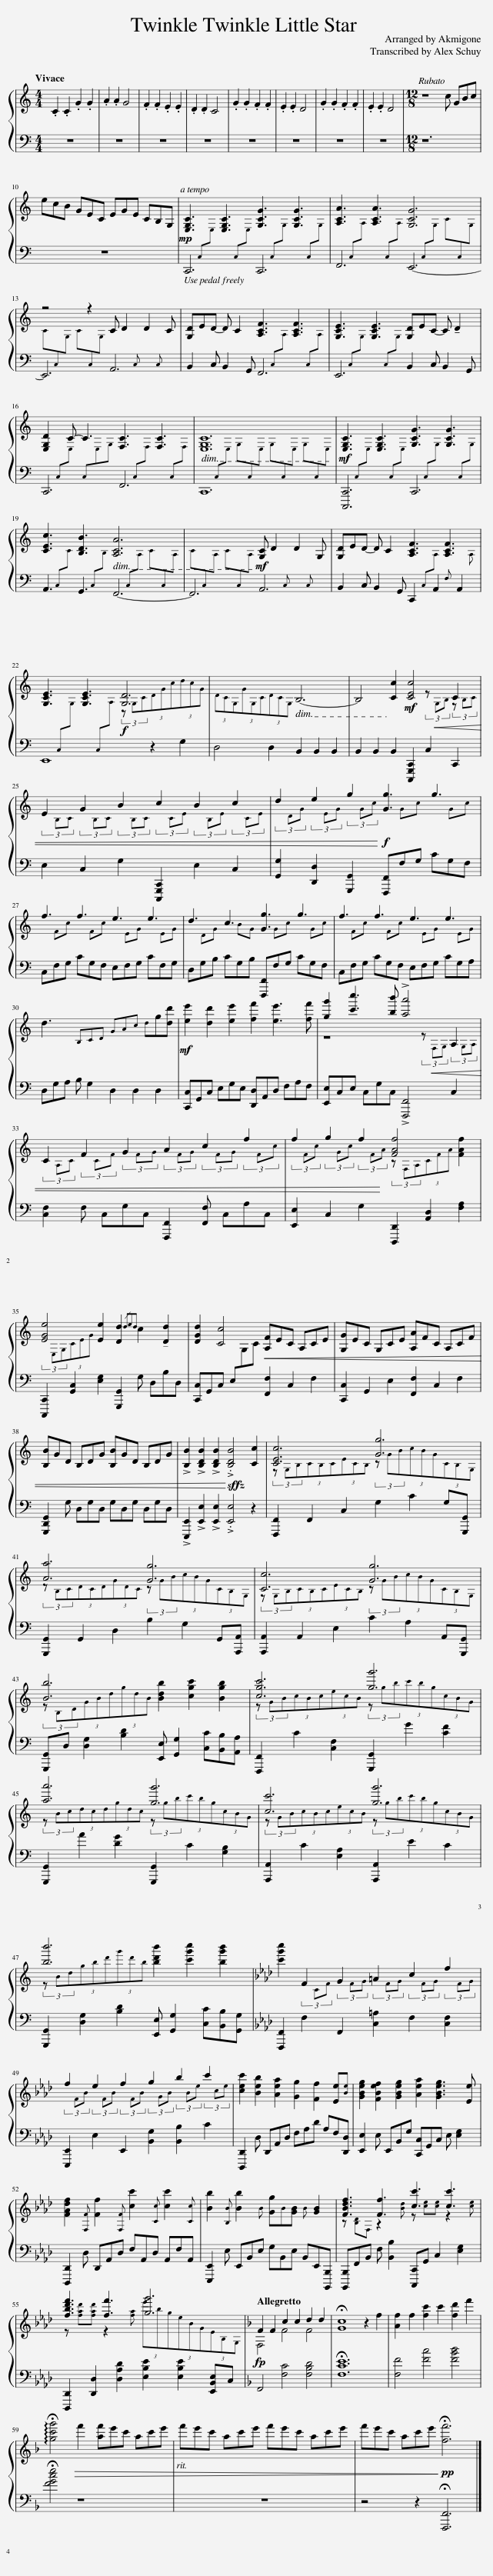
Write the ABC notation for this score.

X:1
%%score { ( 1 3 ) | 2 }
L:1/8
Q:1/4=172
M:4/4
I:linebreak $
K:C
V:1 treble
V:3 treble
V:2 bass
V:1
 .C2 .C2 .G2 .G2 | .A2 .A2 G4 | .F2 .F2 .E2 .E2 | .D2 .D2 C4 | .G2 .G2 .F2 .F2 | %5
 .E2 .E2 D4 | .G2 .G2 .F2 .F2 | .E2 .E2 D4 |[M:12/8] z8 c GBc |$ ecB GEC EGE CB,G, | %10
!mp! [E,G,C]3 [E,G,C]3 [G,CG]3 [G,CG]3 | [A,CA]3 [A,CA]3 [G,CG]6 |$ z4 z2 C D2 D2 C | [G,D]ED- D C2 [A,CF]3 [A,CF]3 | [G,CE]3 [G,CE]3 [G,D]EC- C !tenuto!D2 |$ %15
 [E,G,D]2 C- C3 [F,C]3 [F,C]3 | [E,G,C]12 |!mf! [E,G,C]3 [E,G,C]3 [G,CG]3 [G,CG]3 |$ [CEc]3 [B,DB]3 [A,CA]6 | x4 x2!mf! [G,C] D2 D2 G, | %20
 [G,D]ED- D C2 [A,CF]3 [A,CF]3 |$ [G,CE]3 [G,CE]3!f! [G,D]6 | x4 x2 B,6- | B,4 [Cc]2!mf! [CEc]4 C2 |$ E2 G2 B2 c2 B2 c2 | %25
 d2 e2 g2!f! [Gg]3 g3 |$ f3 f3 e3 e3 | d3 c3 [Gg]3 g3 | f3 f3 e3 e3 |$ d3 B,CD GAc dg[dd'] | %30
!mf! [ee']2 [dd']2 [ee']2 [ff']2 [ee']3 [ff'] | [gg']2 [c'c'']3 [bb'] !>![aa']4 A,2 |$ C2 F2 G2 A2 c2 f2 | f2 g2 f2 [FAf]4 [FAf]2 |$ [EGe]4 [Ee]2 [Dd]2{/ded} c2 !tenuto![Dd]2 | %35
 [DGd]2 [Cc]4!<(! [A,F]EC A,CE | [G,G]EC G,CE [A,A]FC A,CF |$ [B,B]GD B,DG [B,B]GD B,DG | !>![B,B]2 !>![B,DB]2 !>![B,DB]2 .[B,DB]4!<)!!ff! [Cc]2 | [CEc]6 [Gg]6 |$ %40
 [Aa]6 [Gg]6 | [Cc]6 [Gg]6 |$ [Bb]6 [Bdb]2 [cgc']2 [Bgb]2 | [cgc']6 [gg']6 |$ [aa']6 [gg']6 | %45
 [cc']6 [gg']6 |$ [bb']6 [bd'b']2 [c'g'c'']2 [bg'b']2 |[K:Ab] [c'g'c'']2 F2 G2 =A2 c2 f2 |$ f2 e2 f2 g2 b2 c'2 | [cec']2 [Beb]2 [Aea]2 [Gg]2 [Ff]2 [Ee][Be] | %50
 [GBeg]2 [FBef]2 [GBeg]2 [Aea]2 [GBeg]3 [Ee] |$ [FAdf]2 [F,F] [Ff]2 [F,F] [cc']2 [Cc] [cc']2 [Cc] | [Bb]2 [B,B] [Bb]2 B [Gg]B[GB] B [GB]2 | [FBdf]3 [Ff]3 [cc']3 [cc']3 |$ [fbd'f']3 [ff']3 [gg']6 | %55
[K:F][Q:1/4=116] F2 F2 c2 c2 d2 d2 | !fermata![Gc]8 z2 f2 | [Af]2 f2 [fc']2 c'2 [fd']2 f'2 |$ !arpeggio!!fermata![gc'g']4!>(! f'2 [af']e'c' ac'e' | f'e'c' ac'e' f'e'c' ac'e' | %60
 f'e'c' ac'e' !fermata![ff']6!>)!!pp! |] %61
V:2
 z8 | z8 | z8 | z8 | z8 | %5
 z8 | z8 | z8 |[M:12/8] z12 |$ z12 | %10
 C,,6 C,,6 | F,,6 E,,6- |$ E,,6 A,,6 | B,,2 C, B,,2 G,, F,,6 | E,,6 B,,2 C, B,,2 G,, |$ %15
 C,,6 F,,6 | C,,12 | [C,,,C,,]6 C,,6 |$ A,,3 G,,3 F,,6- | F,,6 A,,6 | %20
 B,,2 C, B,,2 G,, C,,2 A,,2 A,,2 |$ E,,8 z2 G,2 | D,4 D,2 B,,2 B,,2 B,,2 | B,,2 B,,2 B,,2 [C,,,G,,,C,,]2 C,2 C,,2 |$ E,2 C,2 G,2 [C,,,G,,,C,,]2 E,2 C,2 | %25
 [G,,G,]2 [D,,D,]2 [G,,,G,,]2 [F,,,F,,]F,G, CG,F, |$ C,F,G, CG,F, E,F,G, CF,G, | D,G,B, CG,B, [F,,,F,,]F,G, CG,F, | C,F,G, CG,F, E,F,G, CG,A, |$ D,G,A, B, G,2 D,2 D,2 D,2 | %30
 [C,,C,]G,,C, E,G,E, [D,,D,]A,,D, F,A,F, | [E,,E,]C,E, C,G,C, !>![F,,,F,,]4 C,2 |$ [C,F,]2 F, C,G,C, [F,,,F,,]2 [F,,F,] C,A,C, | [E,,E,]2 C,2 G,2 [D,,,D,,]2 [A,,D,]2 [F,A,]2 |$ [C,,,C,,]2 [G,,C,]2 [E,G,]2 [G,,,G,,]2 G, D,B,D, | %35
 [C,,C,]G,,C, x2 x [F,,F,]2 C,2 F,2 | [C,,C,]2 G,,2 E,2 [F,,F,]2 C,2 F,2 |$ [G,,,D,,G,,]2 G, D,G,D, G,D,G, D,G,D, | !>![E,,,E,,]2 !>![E,,E,]2 !>![E,,E,]2 .[E,,E,]4 z2 | [F,,,F,,]2 F,,2 C,2 G,2 C2 G,[G,,,G,,] |$ %40
 [G,,,G,,]2 G,,2 D,2 B,2 G,2 G,,[A,,,A,,] | [A,,,A,,]2 A,,2 E,2 C2 A,2 A,,[G,,,G,,] |$ [G,,,G,,]D, [D,G,]2 [B,D]2 [E,,E,] [G,,G,]2 [C,C][B,,B,][A,,A,] | [F,,,F,,]2 C2 [C,F,]2 [G,,,G,,]2 G2 [CF]2 |$ [G,,,G,,]2 A2 [DG]2 [G,,,G,,]2 C2 [G,B,]2 | %45
 [A,,,A,,]2 C2 [E,A,]2 [A,,,A,,]2 E2 C2 |$ [G,,,G,,]2 [D,G,]2 [B,D]2 [E,,E,] [G,,G,]2 [C,C][B,,B,][G,,G,] |[K:Ab] [F,,,F,,]2 F,2 F,,2 [C,=A,]2 F,2 [C,F,]2 |$ [E,,,E,,]2 E,2 E,,2 [B,,G,]2 [B,,B,]2 C2 | [D,,,D,,]2 D, D,,A,,D, F,A,D A,F,[D,,D,] | %50
 [E,,E,]2 E, E,,B,,G, [C,,C,]G,,C, E, [E,G,]2 |$ [D,,,D,,]2 D, D,,A,,D, F,A,,D, A,,F,A,, | [E,,,E,,]2 E, E,,B,,E, G,B,,E, B,,E,,[B,,,,B,,,] | [B,,,,B,,,]F,,B,, F, [B,,B,]2 [C,,,C,,]G,, C,2 [E,G,]2 |$ [D,,,D,,]2 [D,,D,]2 [D,A,D]2 [E,B,E]2 [E,B,E]2 [E,,B,,E,]C, | %55
[K:F] F,,4 [F,C]4 [F,B,D]4 | !fermata![F,CE]12 | [F,F]4 [Fc]4 [FBd]4 |$ !fermata![FGce]4 z8 | z12 | %60
 z4 z2 !fermata![F,,,F,,]6 |] %61
V:3
 x8 | x8 | x8 | x8 | x8 | %5
 x8 | x8 | x8 |[M:12/8] x12 |$ x12 | %10
 x[I:staff +1] C,[I:staff -1]E, x[I:staff +1] C,[I:staff -1]E, x[I:staff +1] C,[I:staff -1]G, x[I:staff +1] C,[I:staff -1]G, | x[I:staff +1] C,[I:staff -1]A, x[I:staff +1] C,[I:staff -1]A, x[I:staff +1] C,[I:staff -1]G, C[I:staff +1]C,[I:staff -1]G, |$ C[I:staff +1]C,[I:staff -1]G, C[I:staff +1]C,[I:staff -1]G, x2[I:staff +1] C,[I:staff -1] x[I:staff +1] C,[I:staff -1] x | x4 x2 x[I:staff +1] C,[I:staff -1]A, x[I:staff +1] C,[I:staff -1]A, | x[I:staff +1] C,[I:staff -1]G, x[I:staff +1] C,[I:staff -1]G, x6 |$ %15
 x[I:staff +1] C,[I:staff -1]E,[I:staff +1] C,[I:staff -1]E,G, x[I:staff +1] C,[I:staff -1]F, x[I:staff +1] C,[I:staff -1]F, | x[I:staff +1] C,[I:staff -1]E, G,[I:staff +1]C,[I:staff -1]E, G,[I:staff +1]C,[I:staff -1]E, G,[I:staff +1]C,[I:staff -1]E, | x[I:staff +1] C,[I:staff -1]E, x[I:staff +1] C,[I:staff -1]E, x[I:staff +1] C,[I:staff -1]G, x[I:staff +1] C,[I:staff -1]G, |$ x[I:staff +1] C,[I:staff -1]C x[I:staff +1] C,[I:staff -1]B, x[I:staff +1] C,[I:staff -1]A, C[I:staff +1]C,[I:staff -1]A, | C[I:staff +1]C,[I:staff -1]A, C[I:staff +1]C,[I:staff -1]A, x2[I:staff +1] C,[I:staff -1] x[I:staff +1] C,[I:staff -1] x | %20
 x4 x2 x[I:staff +1] C,[I:staff -1]A,[I:staff +1] F,[I:staff -1] x A, |$ x[I:staff +1] C,[I:staff -1]G, x[I:staff +1] C,[I:staff -1]A, (3z G,C(3DGc(3dcG | (3DCG,(3GG,C(3DCG, x6 | x8 (3z!<(! G,B, (3z B,C |$ (3x B,C (3x B,C (3x B,C (3x CE (3x B,E (3x CE | %25
 (3x DG (3x EG (3x Gc!<)! x Gc x Gc |$ x Fc x Fc x EG x EG | x DG x BG x Gc x Gc | x Fc x Fc x EG x EG |$ x12 | %30
 x12 | z8 (3z!<(! F,G, (3x G,A, |$ (3x A,C (3x CF (3x FG (3x FG (3x FG (3x Fc | (3x Fc (3x Gc (3x F!<)!A (3z F,A,(3CFA x2 |$ (3x E,G,(3CEG x8 | %35
 x3[I:staff +1] E,[I:staff -1]G,C x6 | x12 |$ x12 | x12 | (3z G,B,(3CB,C(3ECB, (3z GB(3cBG(3CB,G, |$ %40
 (3z B,C(3DCD(3GDC (3z GB(3cBG(3CB,G, | (3z G,B,(3CB,C(3ECB, (3z GB(3cBG(3CB,G, |$ (3z B,D(3GBd(3gdB x6 | (3z GB(3cBc(3ecB (3z gb(3c'bg(3cBG |$ (3z Bc(3dcd(3gdc (3z gb(3c'bg(3cBG | %45
 (3z GB(3cBc(3ecB (3z gb(3c'bg(3cBG |$ (3z Bd(3gbd'(3g'd'b x6 |[K:Ab] x2 (3x CF (3x FG (3x FG (3x FG (3x FG |$ (3x FB (3x FB (3x FB (3x GB (3x Be (3x ce | x12 | %50
 x12 |$ x12 | x12 | z [B,D]F, z2 [Bd] z [ce][ce] z2 [ce] |$ z [fad'][fad'] z2 [fa] (3e'bg(3eBG(3EB,G, | %55
[K:F] F,4 F4 F4 | x12 | x12 |$ x12 | x12 | %60
 x12 |] %61
